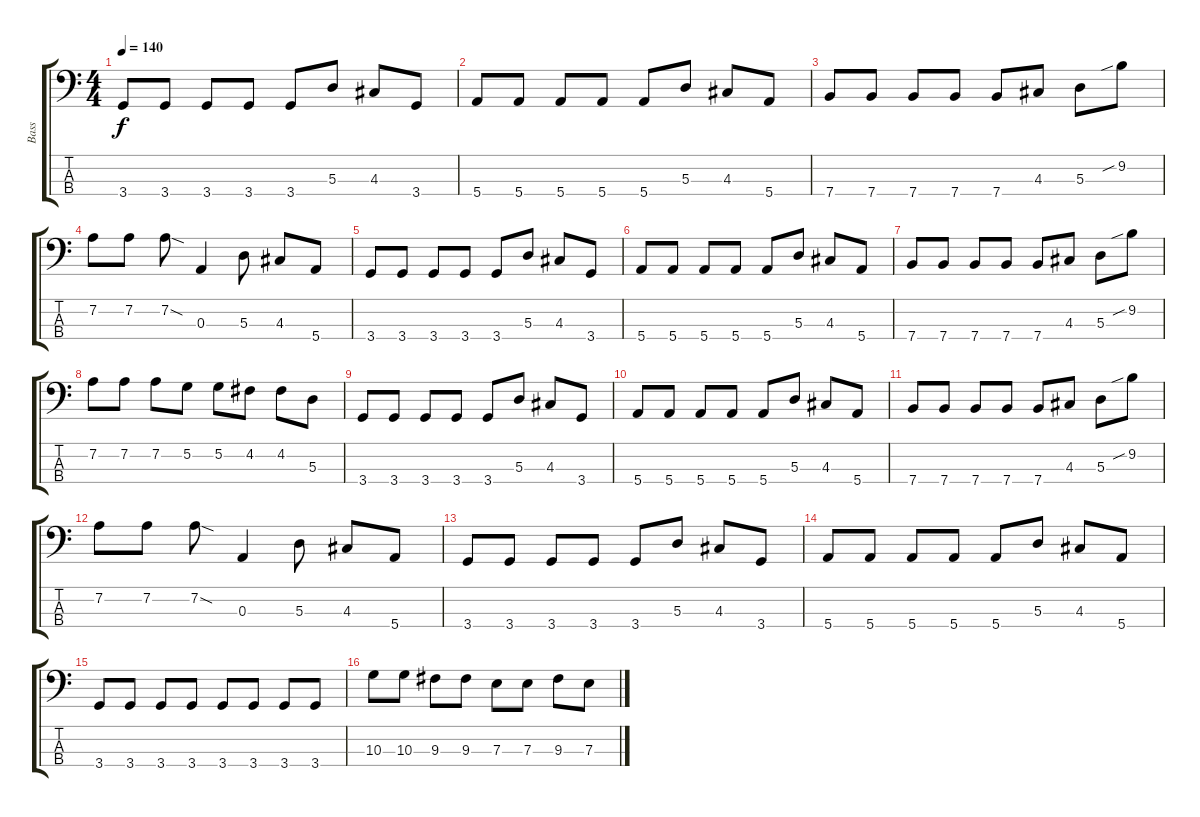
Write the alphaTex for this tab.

\track ("Bass" "Bass") {instrument electricbasspick}
\staff {score tabs}
\tuning (G2 D2 A1 E1) {hide}
\ts (4 4)
\tempo 140
\clef f4
\ks c
3.4.8{dy f} 3.4.8 3.4.8 3.4.8 3.4.8 5.3.8 4.3.8 3.4.8 |
5.4.8 5.4.8 5.4.8 5.4.8 5.4.8 5.3.8 4.3.8 5.4.8 |
7.4.8 7.4.8 7.4.8 7.4.8 7.4.8 4.3.8 5.3.8 9.2{sib}.8 |
7.2.8 7.2.8 7.2{sod}.8 0.3.4 5.3.8 4.3.8 5.4.8 |
3.4.8 3.4.8 3.4.8 3.4.8 3.4.8 5.3.8 4.3.8 3.4.8 |
5.4.8 5.4.8 5.4.8 5.4.8 5.4.8 5.3.8 4.3.8 5.4.8 |
7.4.8 7.4.8 7.4.8 7.4.8 7.4.8 4.3.8 5.3.8 9.2{sib}.8 |
7.2.8 7.2.8 7.2.8 5.2.8 5.2.8 4.2.8 4.2.8 5.3.8 |
3.4.8 3.4.8 3.4.8 3.4.8 3.4.8 5.3.8 4.3.8 3.4.8 |
5.4.8 5.4.8 5.4.8 5.4.8 5.4.8 5.3.8 4.3.8 5.4.8 |
7.4.8 7.4.8 7.4.8 7.4.8 7.4.8 4.3.8 5.3.8 9.2{sib}.8 |
7.2.8 7.2.8 7.2{sod}.8 0.3.4 5.3.8 4.3.8 5.4.8 |
3.4.8 3.4.8 3.4.8 3.4.8 3.4.8 5.3.8 4.3.8 3.4.8 |
5.4.8 5.4.8 5.4.8 5.4.8 5.4.8 5.3.8 4.3.8 5.4.8 |
3.4.8 3.4.8 3.4.8 3.4.8 3.4.8 3.4.8 3.4.8 3.4.8 |
10.3.8 10.3.8 9.3.8 9.3.8 7.3.8 7.3.8 9.3.8 7.3.8
